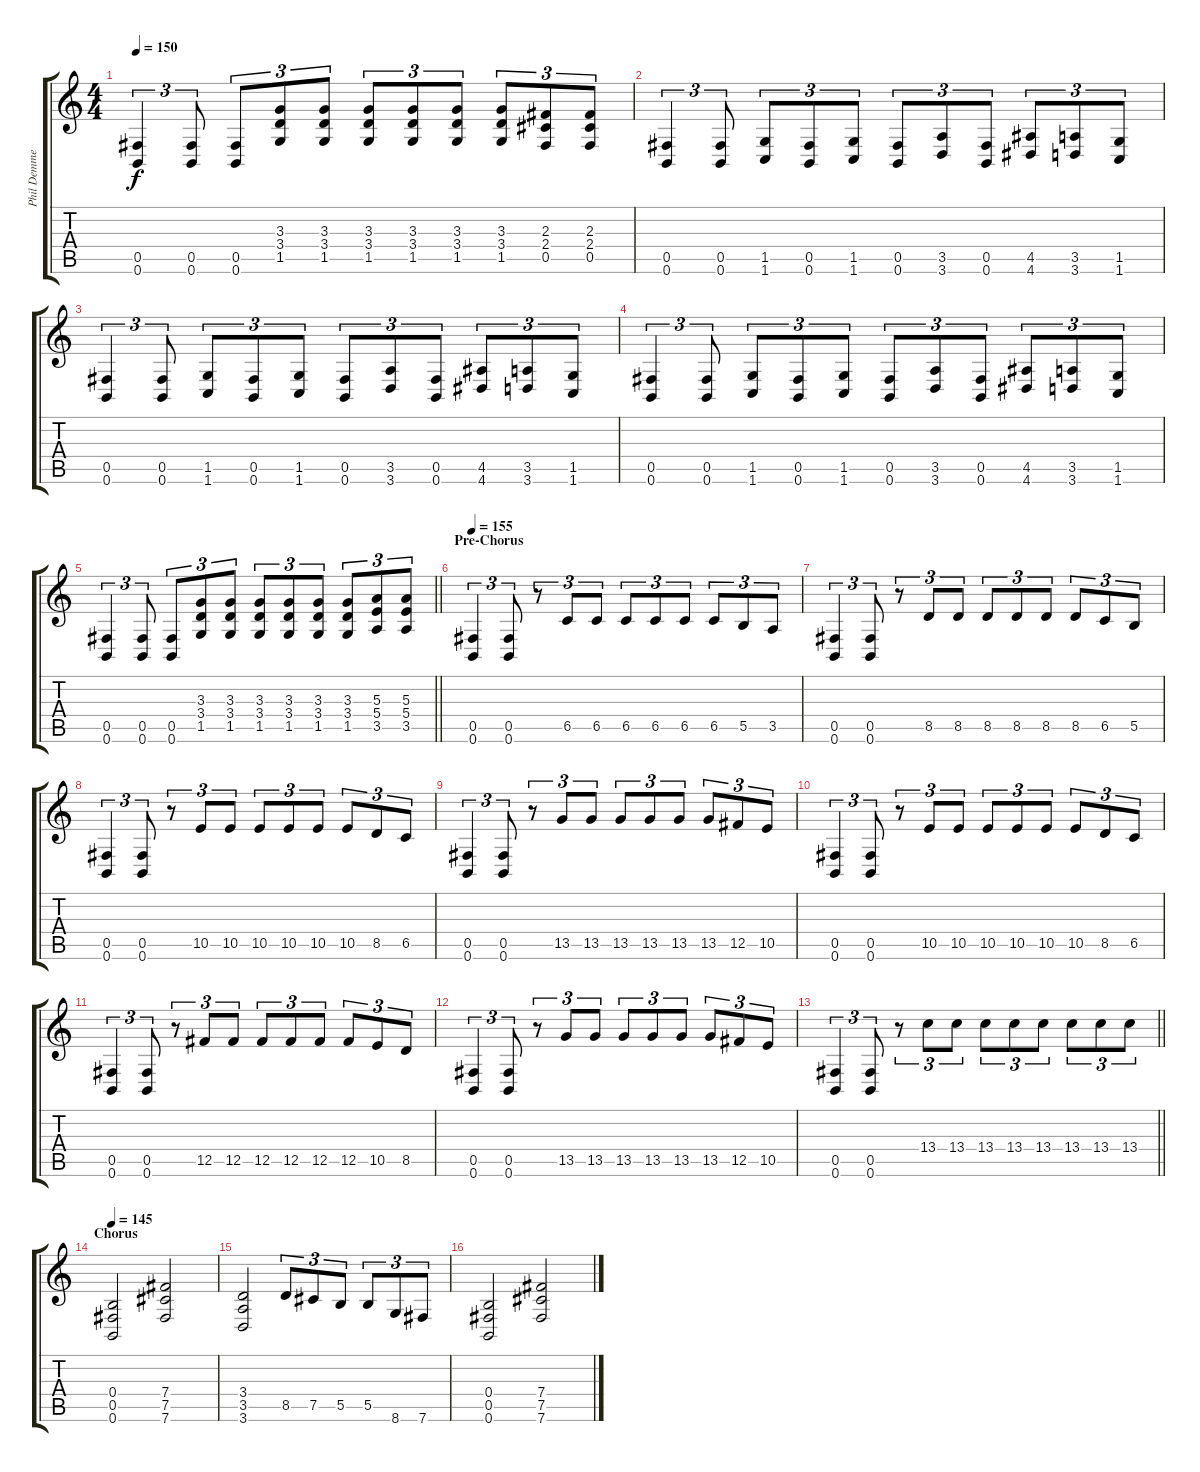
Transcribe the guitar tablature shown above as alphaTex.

\track ("Phil Demmel" "Phil Demme") {instrument distortionguitar}
\staff {score tabs}
\tuning (Db4 Ab3 E3 B2 Gb2 B1) {hide}
\ts (4 4)
\tempo 150
\clef g2
\ks c
(0.5 0.6).4{tu (3 2) dy f} (0.5 0.6).8{tu (3 2)} (0.5 0.6).8{tu (3 2)} (3.3 3.4 1.5).8{tu (3 2)} (3.3 3.4 1.5).8{tu (3 2)} (3.3 3.4 1.5).8{tu (3 2)} (3.3 3.4 1.5).8{tu (3 2)} (3.3 3.4 1.5).8{tu (3 2)} (3.3 3.4 1.5).8{tu (3 2)} (2.3 2.4 0.5).8{tu (3 2)} (2.3 2.4 0.5).8{tu (3 2)} |
(0.5 0.6).4{tu (3 2)} (0.5 0.6).8{tu (3 2)} (1.5 1.6).8{tu (3 2)} (0.5 0.6).8{tu (3 2)} (1.5 1.6).8{tu (3 2)} (0.5 0.6).8{tu (3 2)} (3.5 3.6).8{tu (3 2)} (0.5 0.6).8{tu (3 2)} (4.5 4.6).8{tu (3 2)} (3.5 3.6).8{tu (3 2)} (1.5 1.6).8{tu (3 2)} |
(0.5 0.6).4{tu (3 2)} (0.5 0.6).8{tu (3 2)} (1.5 1.6).8{tu (3 2)} (0.5 0.6).8{tu (3 2)} (1.5 1.6).8{tu (3 2)} (0.5 0.6).8{tu (3 2)} (3.5 3.6).8{tu (3 2)} (0.5 0.6).8{tu (3 2)} (4.5 4.6).8{tu (3 2)} (3.5 3.6).8{tu (3 2)} (1.5 1.6).8{tu (3 2)} |
(0.5 0.6).4{tu (3 2)} (0.5 0.6).8{tu (3 2)} (1.5 1.6).8{tu (3 2)} (0.5 0.6).8{tu (3 2)} (1.5 1.6).8{tu (3 2)} (0.5 0.6).8{tu (3 2)} (3.5 3.6).8{tu (3 2)} (0.5 0.6).8{tu (3 2)} (4.5 4.6).8{tu (3 2)} (3.5 3.6).8{tu (3 2)} (1.5 1.6).8{tu (3 2)} |
\barLineRight lightlight
(0.5 0.6).4{tu (3 2)} (0.5 0.6).8{tu (3 2)} (0.5 0.6).8{tu (3 2)} (3.3 3.4 1.5).8{tu (3 2)} (3.3 3.4 1.5).8{tu (3 2)} (3.3 3.4 1.5).8{tu (3 2)} (3.3 3.4 1.5).8{tu (3 2)} (3.3 3.4 1.5).8{tu (3 2)} (3.3 3.4 1.5).8{tu (3 2)} (5.3 5.4 3.5).8{tu (3 2)} (5.3 5.4 3.5).8{tu (3 2)} |
\section ("" "Pre-Chorus")
\tempo 155
(0.5 0.6).4{tu (3 2)} (0.5 0.6).8{tu (3 2)} r.8{tu (3 2)} 6.5.8{tu (3 2)} 6.5.8{tu (3 2)} 6.5.8{tu (3 2)} 6.5.8{tu (3 2)} 6.5.8{tu (3 2)} 6.5.8{tu (3 2)} 5.5.8{tu (3 2)} 3.5.8{tu (3 2)} |
(0.5 0.6).4{tu (3 2)} (0.5 0.6).8{tu (3 2)} r.8{tu (3 2)} 8.5.8{tu (3 2)} 8.5.8{tu (3 2)} 8.5.8{tu (3 2)} 8.5.8{tu (3 2)} 8.5.8{tu (3 2)} 8.5.8{tu (3 2)} 6.5.8{tu (3 2)} 5.5.8{tu (3 2)} |
(0.5 0.6).4{tu (3 2)} (0.5 0.6).8{tu (3 2)} r.8{tu (3 2)} 10.5.8{tu (3 2)} 10.5.8{tu (3 2)} 10.5.8{tu (3 2)} 10.5.8{tu (3 2)} 10.5.8{tu (3 2)} 10.5.8{tu (3 2)} 8.5.8{tu (3 2)} 6.5.8{tu (3 2)} |
(0.5 0.6).4{tu (3 2)} (0.5 0.6).8{tu (3 2)} r.8{tu (3 2)} 13.5.8{tu (3 2)} 13.5.8{tu (3 2)} 13.5.8{tu (3 2)} 13.5.8{tu (3 2)} 13.5.8{tu (3 2)} 13.5.8{tu (3 2)} 12.5.8{tu (3 2)} 10.5.8{tu (3 2)} |
(0.5 0.6).4{tu (3 2)} (0.5 0.6).8{tu (3 2)} r.8{tu (3 2)} 10.5.8{tu (3 2)} 10.5.8{tu (3 2)} 10.5.8{tu (3 2)} 10.5.8{tu (3 2)} 10.5.8{tu (3 2)} 10.5.8{tu (3 2)} 8.5.8{tu (3 2)} 6.5.8{tu (3 2)} |
(0.5 0.6).4{tu (3 2)} (0.5 0.6).8{tu (3 2)} r.8{tu (3 2)} 12.5.8{tu (3 2)} 12.5.8{tu (3 2)} 12.5.8{tu (3 2)} 12.5.8{tu (3 2)} 12.5.8{tu (3 2)} 12.5.8{tu (3 2)} 10.5.8{tu (3 2)} 8.5.8{tu (3 2)} |
(0.5 0.6).4{tu (3 2)} (0.5 0.6).8{tu (3 2)} r.8{tu (3 2)} 13.5.8{tu (3 2)} 13.5.8{tu (3 2)} 13.5.8{tu (3 2)} 13.5.8{tu (3 2)} 13.5.8{tu (3 2)} 13.5.8{tu (3 2)} 12.5.8{tu (3 2)} 10.5.8{tu (3 2)} |
\barLineRight lightlight
(0.5 0.6).4{tu (3 2)} (0.5 0.6).8{tu (3 2)} r.8{tu (3 2)} 13.4.8{tu (3 2)} 13.4.8{tu (3 2)} 13.4.8{tu (3 2)} 13.4.8{tu (3 2)} 13.4.8{tu (3 2)} 13.4.8{tu (3 2)} 13.4.8{tu (3 2)} 13.4.8{tu (3 2)} |
\section ("" "Chorus")
\tempo 145
(0.4 0.5 0.6).2 (7.4 7.5 7.6).2 |
(3.4 3.5 3.6).2 8.5.8{tu (3 2)} 7.5.8{tu (3 2)} 5.5.8{tu (3 2)} 5.5.8{tu (3 2)} 8.6.8{tu (3 2)} 7.6.8{tu (3 2)} |
(0.4 0.5 0.6).2 (7.4 7.5 7.6).2
